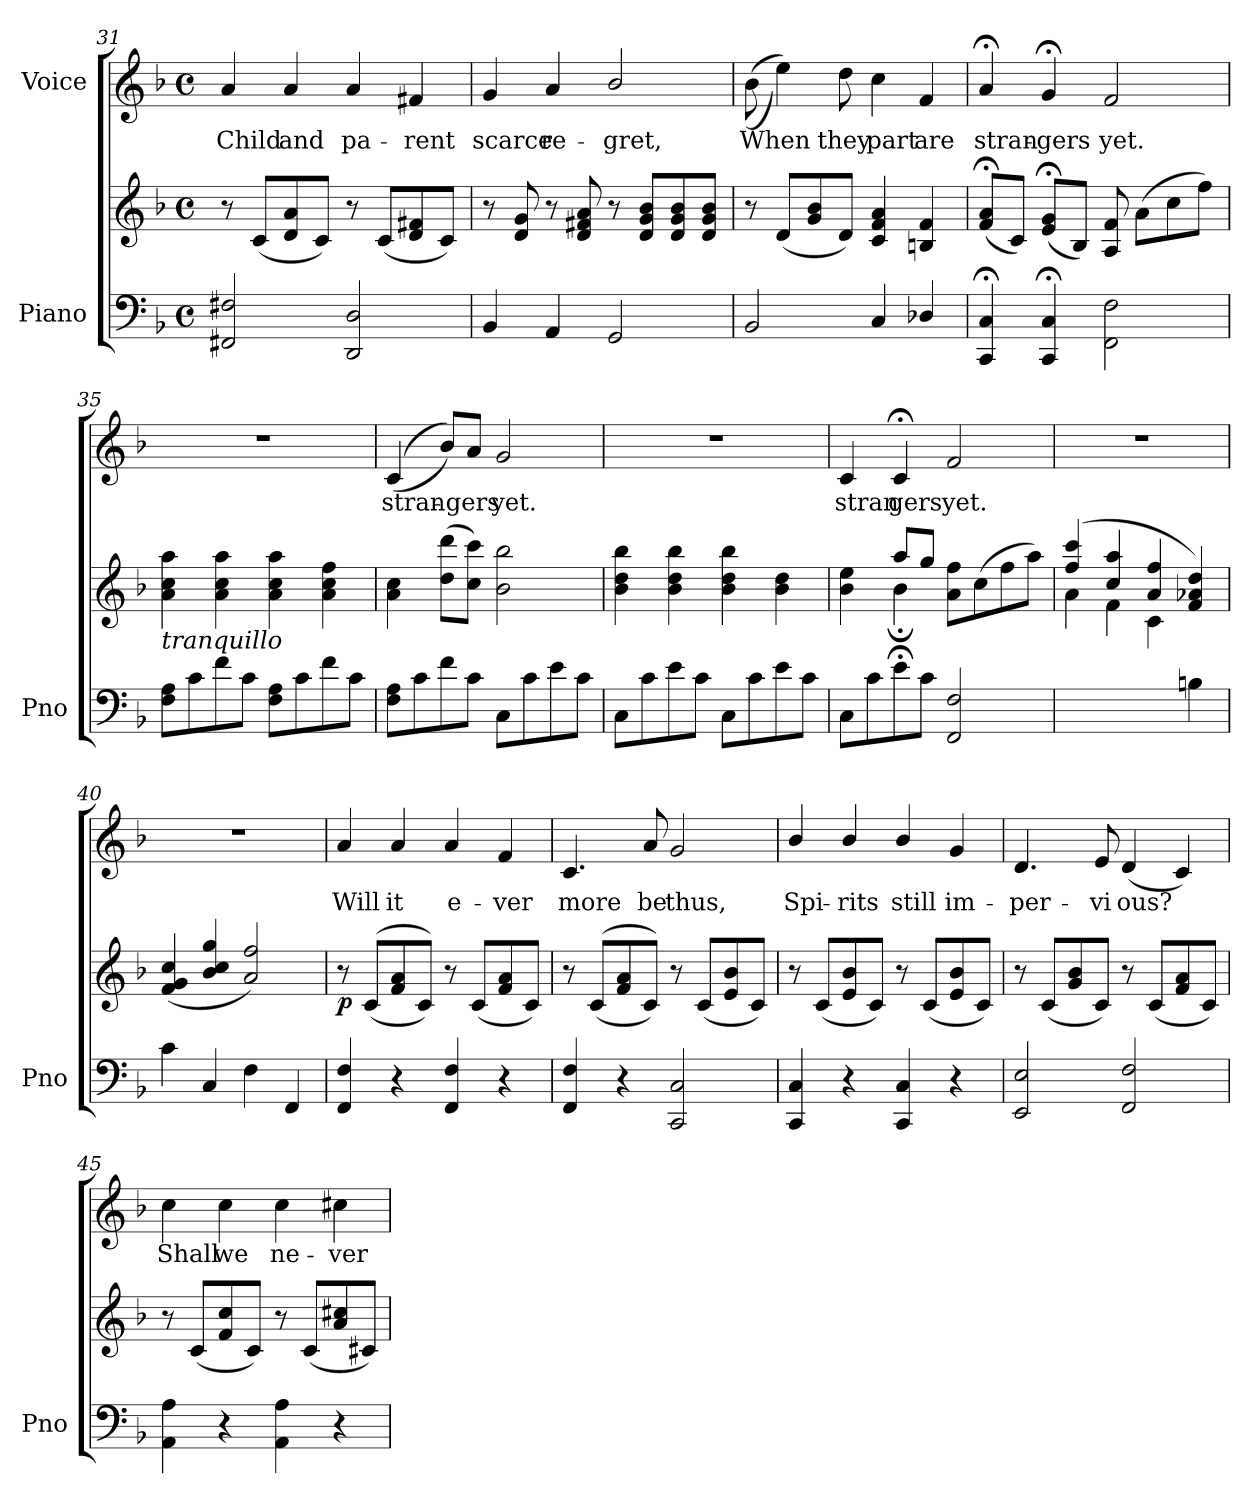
**kern	**kern	**dynam	**kern	**text
*part2	*part2	*part2	*part1	*part1
*staff3	*staff2	*staff2/3	*staff1	*staff1
*I"Piano	*	*	*I"Voice	*
*I'Pno	*	*	*	*
*clefF4	*clefG2	*	*clefG2	*
*k[b-]	*k[b-]	*	*k[b-]	*
*M4/4	*M4/4	*	*M4/4	*
*met(c)	*met(c)	*	*met(c)	*
=31	=31	=31	=31	=31
!	!	!	!	!LO:LY:b
2FF#X/ 2F#X/	8r	.	4a/	Child
.	(8c/L	.	.	.
!	!	!	!	!LO:LY:b
.	8d/ 8a/	.	4a/	and
.	8c/J)	.	.	.
!	!	!	!	!LO:LY:b
2DD/ 2D/	8r	.	4a/	pa-
.	(8c/L	.	.	.
!	!	!	!	!LO:LY:b
.	8d/ 8f#X/	.	4f#X/	-rent
.	8c/J)	.	.	.
!!LO:LB:g=z
=32	=32	=32	=32	=32
!	!	!	!	!LO:LY:b
4BB-/	8r	.	4g/	scarce
.	8d/ 8g/	.	.	.
!	!	!	!	!LO:LY:b
4AA/	8r	.	4a/	re-
.	8d/ 8f#X/ 8a/	.	.	.
!	!	!	!	!LO:LY:b
2GG/	8r	.	2b-/	-gret,
.	8d/ 8g/ 8b-/L	.	.	.
.	8d/ 8g/ 8b-/	.	.	.
.	8d/ 8g/ 8b-/J	.	.	.
=33	=33	=33	=33	=33
!	!	!	!	!LO:LY:b
2BB-/	8r	.	((8b-\	When
.	(8d/L	.	4ee\))	.
.	8g/ 8b-/	.	.	.
!	!	!	!	!LO:LY:b
.	8d/J)	.	8dd\	they
!	!	!	!	!LO:LY:b
4C/	4c/ 4f/ 4a/	.	4cc\	part
!	!	!	!	!LO:LY:b
4D-X/	4Bn/ 4f/	.	4f/	are
=34	=34	=34	=34	=34
!	!	!	!	!LO:LY:b
4CC/; 4C/;	(8f/;< 8a/;<L	.	4a;</	stran-
.	8c/J)	.	.	.
!	!	!	!	!LO:LY:b
4CC/; 4C/;	(8e/;< 8g/;<L	.	4g;</	-gers
.	8B-/J)	.	.	.
!	!	!	!	!LO:LY:b
2FF\ 2F\	8A/ 8f/	.	2f/	yet.
.	(8a\L	.	.	.
.	8cc\	.	.	.
.	8ff\J)	.	.	.
!!LO:PB:g=z
=35	=35	=35	=35	=35
!	!LO:TX:b:i:t=tranquillo	!	!	!
8F\ 8A\L	4a\ 4cc\ 4aa\	.	1r	.
8c\	.	.	.	.
8f\	4a\ 4cc\ 4aa\	.	.	.
8c\J	.	.	.	.
8F\ 8A\L	4a\ 4cc\ 4aa\	.	.	.
8c\	.	.	.	.
8f\	4a\ 4cc\ 4ff\	.	.	.
8c\J	.	.	.	.
=36	=36	=36	=36	=36
!	!	!	!	!LO:LY:b
8F\ 8A\L	4a\ 4cc\	.	((4c/	stran-
8c\	.	.	.	.
8f\	(8dd\ 8ddd\L	.	8b-/L))	.
!	!	!	!	!LO:LY:b
8c\J	8cc\ 8ccc\J)	.	8a/J	gers
!	!	!	!	!LO:LY:b
8C\L	2b-\ 2bb-\	.	2g/	yet.
8c\	.	.	.	.
8e\	.	.	.	.
8c\J	.	.	.	.
=37	=37	=37	=37	=37
8C\L	4b-\ 4dd\ 4bb-\	.	1r	.
8c\	.	.	.	.
8e\	4b-\ 4dd\ 4bb-\	.	.	.
8c\J	.	.	.	.
8C\L	4b-\ 4dd\ 4bb-\	.	.	.
8c\	.	.	.	.
8e\	4b-\ 4dd\	.	.	.
8c\J	.	.	.	.
!!LO:LB:g=z
=38	=38	=38	=38	=38
*	*^	*	*	*
!	!	!	!	!	!LO:LY:b
8C\L	4b-\ 4ee\	4ryy	.	4c/	stran
8c\	.	.	.	.	.
!	!	!	!	!	!LO:LY:b
8e;\	8aa/L	4b-;\	.	4c;</	gers
8c\J	8gg/J	.	.	.	.
!	!	!	!	!	!LO:LY:b
2FF/ 2F/	8a\ 8ff\L	2ryy	.	2f/	yet.
.	(8cc\	.	.	.	.
.	8ff\	.	.	.	.
.	8aa\J)	.	.	.	.
=39	=39	=39	=39	=39	=39
2.ryy	(>4ff/ 4ccc/	(<4a\	.	1r	.
.	4cc/ 4aa/	4f\	.	.	.
.	4a/ 4ff/	4c\	.	.	.
4Bn\)	4f/ 4a-X/ 4dd/)	4ryy	.	.	.
*	*v	*v	*	*	*
=40	=40	=40	=40	=40
4c\	(>4f/ 4g/ 4cc/	.	1r	.
4C/	4b-/ 4cc/ 4gg/	.	.	.
4F\	2a/ 2ff/)	.	.	.
4FF/	.	.	.	.
!!LO:LB:g=z
=41	=41	=41	=41	=41
!	!	!LO:DY:b	!	!LO:LY:b
4FF/ 4F/	8r	p	4a/	Will
.	((8c/L	.	.	.
!	!	!	!	!LO:LY:b
4r	8f/ 8a/	.	4a/	it
.	8c/J))	.	.	.
!	!	!	!	!LO:LY:b
4FF/ 4F/	8r	.	4a/	e-
.	(8c/L	.	.	.
!	!	!	!	!LO:LY:b
4r	8f/ 8a/	.	4f/	-ver
.	8c/J)	.	.	.
=42	=42	=42	=42	=42
!	!	!	!	!LO:LY:b
4FF/ 4F/	8r	.	4.c/	more
.	((8c/L	.	.	.
4r	8f/ 8a/	.	.	.
!	!	!	!	!LO:LY:b
.	8c/J))	.	8a/	be
!	!	!	!	!LO:LY:b
2CC/ 2C/	8r	.	2g/	thus,
.	(8c/L	.	.	.
.	8e/ 8b-/	.	.	.
.	8c/J)	.	.	.
=43	=43	=43	=43	=43
!	!	!	!	!LO:LY:b
4CC/ 4C/	8r	.	4b-/	Spi-
.	(8c/L	.	.	.
!	!	!	!	!LO:LY:b
4r	8e/ 8b-/	.	4b-/	-rits
.	8c/J)	.	.	.
!	!	!	!	!LO:LY:b
4CC/ 4C/	8r	.	4b-/	still
.	(8c/L	.	.	.
!	!	!	!	!LO:LY:b
4r	8e/ 8b-/	.	4g/	im-
.	8c/J)	.	.	.
!!LO:LB:g=z
=44	=44	=44	=44	=44
!	!	!	!	!LO:LY:b
2EE/ 2E/	8r	.	4.d/	-per-
.	(8c/L	.	.	.
.	8g/ 8b-/	.	.	.
!	!	!	!	!LO:LY:b
.	8c/J)	.	8e/	-vi
!	!	!	!	!LO:LY:b
2FF/ 2F/	8r	.	(4d/	ous?
.	(8c/L	.	.	.
.	8f/ 8a/	.	4c/)	.
.	8c/J)	.	.	.
=45	=45	=45	=45	=45
!	!	!	!	!LO:LY:b
4AA\ 4A\	8r	.	4cc\	Shall
.	(8c/L	.	.	.
!	!	!	!	!LO:LY:b
4r	8f/ 8cc/	.	4cc\	we
.	8c/J)	.	.	.
!	!	!	!	!LO:LY:b
4AA\ 4A\	8r	.	4cc\	ne-
.	(8c/L	.	.	.
!	!	!	!	!LO:LY:b
4r	8a/ 8cc#X/	.	4cc#X\	-ver
.	8c#X/J)	.	.	.
=	=	=	=	=
*-	*-	*-	*-	*-
